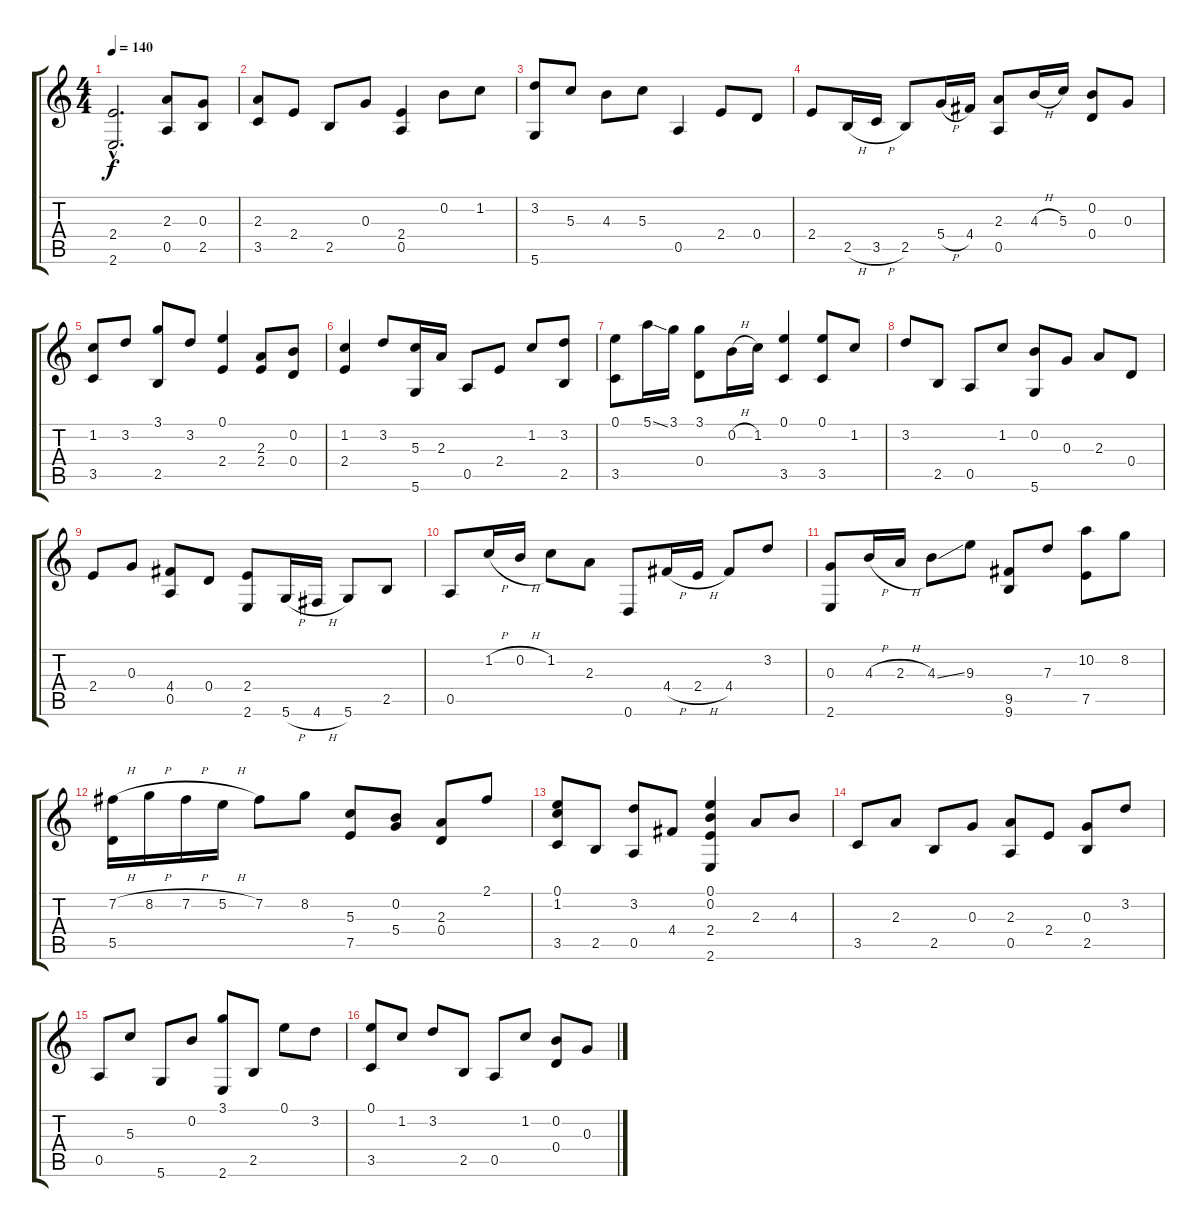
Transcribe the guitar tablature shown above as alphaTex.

\track "" {instrument acousticguitarnylon}
\staff {score tabs}
\tuning (E4 B3 G3 D3 A2 D2) {hide}
\ts (4 4)
\tempo 140
\clef g2
\ks c
(2.4{hac} 2.6{hac}).2{d dy f} (2.3 0.5).8 (0.3 2.5).8 |
(2.3 3.5).8 2.4.8 2.5.8 0.3.8 (2.4 0.5).4 0.2.8 1.2.8 |
(3.2 5.6).8 5.3.8 4.3.8 5.3.8 0.5.4 2.4.8 0.4.8 |
2.4.8 2.5{h}.16 3.5{h}.16 2.5.8 5.4{h}.16 4.4.16 (2.3 0.5).8 4.3{h}.16 5.3.16 (0.2 0.4).8 0.3.8 |
(1.2 3.5).8 3.2.8 (3.1 2.5).8 3.2.8 (0.1 2.4).4 (2.3 2.4).8 (0.2 0.4).8 |
(1.2 2.4).4 3.2.8 (5.3 5.6).16 2.3.16 0.5.8 2.4.8 1.2.8 (3.2 2.5).8 |
(0.1 3.5).8 5.1{ss}.16 3.1.16 (3.1 0.4).8 0.2{h}.16 1.2.16 (0.1 3.5).4 (0.1 3.5).8 1.2.8 |
3.2.8 2.5.8 0.5.8 1.2.8 (0.2 5.6).8 0.3.8 2.3.8 0.4.8 |
2.4.8 0.3.8 (4.4 0.5).8 0.4.8 (2.4 2.6).8 5.6{h}.16 4.6{h}.16 5.6.8 2.5.8 |
0.5.8 1.2{h}.16 0.2{h}.16 1.2.8 2.3.8 0.6.8 4.4{h}.16 2.4{h}.16 4.4.8 3.2.8 |
(0.3 2.6).8 4.3{h}.16 2.3{h}.16 4.3{ss}.8 9.3.8 (9.5 9.6).8 7.3.8 (10.2 7.5).8 8.2.8 |
(7.2{h} 5.5).16 8.2{h}.16 7.2{h}.16 5.2{h}.16 7.2.8 8.2.8 (5.3 7.5).8 (0.2 5.4).8 (2.3 0.4).8 2.1.8 |
(0.1 1.2 3.5).8 2.5.8 (3.2 0.5).8 4.4.8 (0.1 0.2 2.4 2.6).4 2.3.8 4.3.8 |
3.5.8 2.3.8 2.5.8 0.3.8 (2.3 0.5).8 2.4.8 (0.3 2.5).8 3.2.8 |
0.5.8 5.3.8 5.6.8 0.2.8 (3.1 2.6).8 2.5.8 0.1.8 3.2.8 |
(0.1 3.5).8 1.2.8 3.2.8 2.5.8 0.5.8 1.2.8 (0.2 0.4).8 0.3.8
